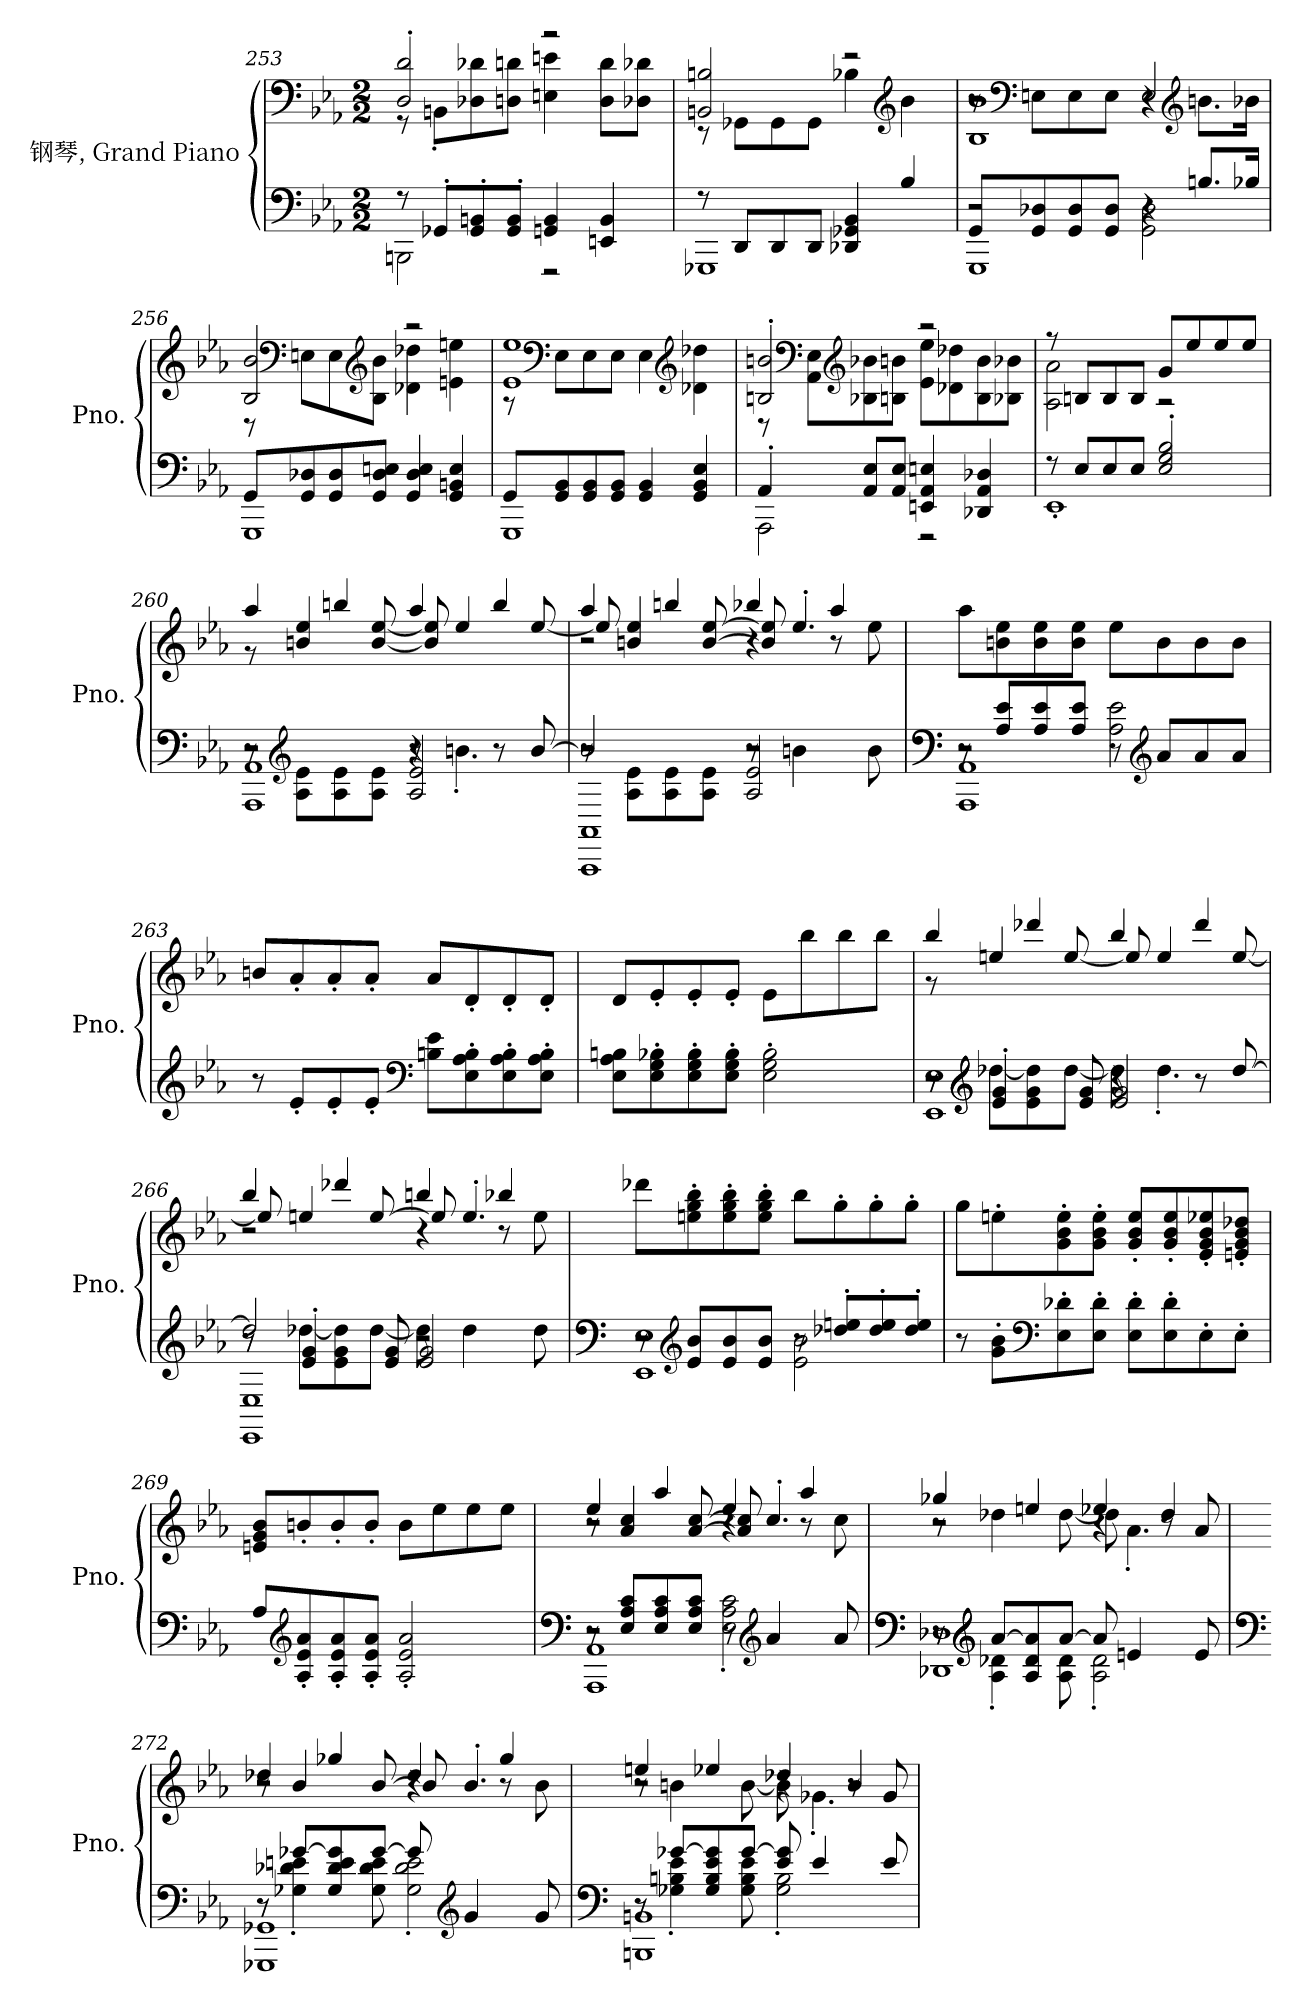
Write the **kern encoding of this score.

**kern	**kern
*part1	*part1
*staff2	*staff1
*I"钢琴, Grand Piano	*
*I'Pno.	*
*clefF4	*clefF4
*k[b-e-a-]	*k[b-e-a-]
*M2/2	*M2/2
=253	=253
*^	*^
8r	2BBBn\	2D/' 2d/'	8r
*	*	*MM120	*
8GG-X'/L	.	.	8BBn'\L
8GG-/' 8BBn/'	.	.	8D-X\ 8d-X\
*	*	*MM110	*
8GG-/' 8BB/'J	.	.	8Dn\ 8dn\J
4GGn/ 4BB/	2r	2r	4En\ 4en\
*	*	*MM100	*
4EEn/ 4BB/	.	.	8D\ 8d\L
.	.	.	8D-X\ 8d-X\J
!!LO:LB:g=z	!!
=254	=254	=254	=254
8r	1GGG-X	2BBn/ 2Bn/	8r
*	*	*MM120	*
8DD/L	.	.	8GG-X\L
8DD/	.	.	8GG-\
*	*	*MM96	*
8DD/J	.	.	8GG-\J
4DD-X/ 4GG-X/ 4BB-/	.	2r	4B-X\
*	*	*clefG2	*
*	*	*MM85	*
4B-/	.	.	4b-\
=255	=255	=255	=255
*	*^	*	*^
8GG/L	2r	1GGG	1B- 1b-	8r	2r
*	*	*	*clefF4	*	*
*	*	*	*MM125	*	*
8GG/ 8D-X/	.	.	.	8En\L	.
8GG/ 8D-/	.	.	.	8E\	.
8GG/ 8D-/J	.	.	.	8E\J	.
*	*	*	*MM120	*	*
4r	2GG\ 2D-\	.	.	4r	2E/
*	*	*	*clefG2	*	*
*	*	*	*MM100	*	*
8.Bn/L	.	.	.	8.bn\L	.
*	*	*	*MM90	*	*
16B-X/Jk	.	.	.	16b-X\Jk	.
*	*v	*v	*	*	*
*	*	*	*v	*v
=256	=256	=256	=256
8GG/L	1GGG	2B-/ 2b-/	8r
*	*	*clefF4	*
*	*	*MM120	*
8GG/ 8D-X/	.	.	8En\L
8GG/ 8D-/	.	.	8E\
*	*	*clefG2	*
*	*	*MM105	*
8GG/ 8D-/ 8En/J	.	.	8B-\ 8b-\J
*	*	*MM110	*
4GG/ 4D-/ 4E/	.	2r	4d-X\ 4dd-X\
*	*	*MM85	*
4GG/ 4BBn/ 4E/	.	.	4en\ 4een\
!!LO:LB:g=z	!!
=257	=257	=257	=257
8GG/L	1GGG	1e- 1ee-	8r
*	*	*clefF4	*
*	*	*MM125	*
8GG/ 8BB-/	.	.	8E-\L
8GG/ 8BB-/	.	.	8E-\
8GG/ 8BB-/J	.	.	8E-\J
*	*	*MM120	*
4GG/ 4BB-/	.	.	4E-\
*	*	*clefG2	*
*	*	*MM90	*
4GG/ 4BB-/ 4E-/	.	.	4d-X\ 4dd-X\
=258	=258	=258	=258
4AA-'/	2AAA-\	2Bn/' 2bn/'	8r
*	*	*clefF4	*
*	*	*MM110	*
.	.	.	8AA-\ 8E-\L
*	*	*clefG2	*
8AA-/ 8E-/L	.	.	8B-X\ 8b-X\
8AA-/ 8E-/J	.	.	8Bn\ 8bn\J
*	*	*MM90	*
4EEn/ 4AA-/ 4En/	2r	2r	8e-\ 8ee-\L
*	*	*MM110	*
.	.	.	8d-X\ 8dd-X\
*	*	*MM100	*
4DD-X/ 4AA-/ 4D-X/	.	.	8B\ 8b\
*	*	*MM90	*
.	.	.	8B-X\ 8b-X\J
=259	=259	=259	=259
8r	1EE-'	8r	2A-\ 2a-\
*	*	*MM120	*
8E-/L	.	8Bn/L	.
8E-/	.	8B/	.
*	*	*MM96	*
8E-/J	.	8B/J	.
*	*	*MM80	*
2E-/' 2G/' 2B-/'	.	8g/L	2r
*	*	*MM90	*
.	.	8ee-/	.
.	.	8ee-/	.
*	*	*MM85	*
.	.	8ee-/J	.
*v	*v	*	*
!!LO:LB:g=z	!!
=260	=260	=260
*	*MM96	*
*^	*	*
*	*^	*	*
*	*	*^	*	*
2r	8r	2r	1AAA- 1AA-	4aa-/	8r
*clefG2	*	*	*	*	*
*	*	*	*	*MM120	*
.	8A-\ 8e-\L	.	.	.	4bn/ 4ee-/
.	8A-\ 8e-\	.	.	4bbn/	.
.	8A-\ 8e-\J	.	.	.	[8b/ [8ee-/
4r	8r	2A-/ 2e-/	.	4aa-/	8b/] 8ee-/]
.	4.bn'\	.	.	.	4ee-/
8r	.	.	.	4bb/	.
[8b/	.	.	.	.	[8ee-/
*	*	*	*	*v	*v
=261	=261	=261	=261	=261
*	*	*	*	*MM90
*	*	*	*	*^
*	*	*	*	*	*^
2b/]	8r	2r	1AAA- 1AA-	4aa-/	2r	8ee-/]
*	*	*	*	*MM130	*	*
.	8A-\ 8e-\L	.	.	.	.	4bn/ 4ee-/
.	8A-\ 8e-\	.	.	4bbn/	.	.
.	8A-\ 8e-\J	.	.	.	.	[8b/ [8ee-/
*	*	*	*	*MM120	*	*
2r	8r	2A-/ 2e-/	.	4bb-X/	4r	8b/] 8ee-/]
.	4bn\	.	.	.	.	4.ee-'/
.	.	.	.	4aa-/	8r	.
*	*	*	*	*MM110	*	*
.	8b\	.	.	.	8ee-\	.
*v	*v	*v	*v	*	*	*
*	*v	*v	*v
=262	=262
*clefF4	*
*	*MM85
*^	*
*	*^	*
8r	2r	1AAA- 1AA-	8aa-\L
*	*	*	*MM125
8A-/ 8e-/L	.	.	8bn\ 8ee-\
8A-/ 8e-/	.	.	8b\ 8ee-\
*	*	*	*MM120
8A-/ 8e-/J	.	.	8b\ 8ee-\J
*	*	*	*MM110
8r	2A-\ 2e-\	.	8ee-\L
*clefG2	*	*	*
*	*	*	*MM125
8a-/L	.	.	8b\
8a-/	.	.	8b\
8a-/J	.	.	8b\J
*v	*v	*v	*
!!LO:LB:g=z
=263	=263
8r	8bn/L
8e-'/L	8a-'/
8e-'/	8a-'/
8e-'/J	8a-'/J
*clefF4	*
*	*MM120
8Bn\ 8e-\L	8a-/L
*	*MM130
8E-\' 8A-\' 8B\'	8d'/
8E-\' 8A-\' 8B\'	8d'/
*	*MM120
8E-\' 8A-\' 8B\'J	8d'/J
=264	=264
*	*MM100
8E-\ 8A-\ 8Bn\L	8d/L
*	*MM120
8E-\' 8G\' 8B-X\'	8e-'/
8E-\' 8G\' 8B-\'	8e-'/
*	*MM100
8E-\' 8G\' 8B-\'J	8e-'/J
*	*MM90
2E-\' 2G\' 2B-\'	8e-\L
*	*MM110
.	8bb-\
*	*MM120
.	8bb-\
.	8bb-\J
=265	=265
*	*MM96
*^	*^
*	*^	*	*
*	*	*^	*	*
2r	8r	8r	1EE- 1E-	4bb-/	8r
*clefG2	*	*	*	*	*
*	*	*	*	*MM130	*
.	[8dd-X\L	4e-/' 4g/'	.	.	4een/
.	8e-\ 8g\ 8dd-\]	.	.	4ddd-X/	.
.	[8dd-\J	8e-/ 8g/	.	.	[8ee/
4r	8dd-\]	2e-/ 2g/	.	4bb-/	8ee/]
.	4.dd-'\	.	.	.	4ee/
8r	.	.	.	4ddd-/	.
[8dd-/	.	.	.	.	[8ee/
*	*	*	*	*v	*v
!!LO:PB:g=z
=266	=266	=266	=266	=266
*	*	*	*	*MM90
*	*	*	*	*^
*	*	*	*	*	*^
2dd-/]	8r	8r	1EE- 1E-	4bb-/	2r	8ee/]
*	*	*	*	*MM130	*	*
.	[8dd-X\L	4e-/' 4g/'	.	.	.	4een/
.	8e-\ 8g\ 8dd-\]	.	.	4ddd-X/	.	.
.	[8dd-\J	8e-/ 8g/	.	.	.	[8ee/
*	*	*	*	*MM120	*	*
2r	8dd-\]	2e-/ 2g/	.	4bbn/	4r	8ee/]
.	4dd-\	.	.	.	.	4.ee'/
.	.	.	.	4bb-X/	8r	.
.	8dd-\	.	.	.	8ee\	.
*v	*v	*v	*v	*	*	*
*	*v	*v	*v
=267	=267
*clefF4	*
*	*MM85
*^	*
*	*^	*
8r	2r	1EE- 1E-	8ddd-X\L
*clefG2	*	*	*
*	*	*	*MM110
8e-/ 8b-/L	.	.	8een\' 8gg\' 8bb-\'
*	*	*	*MM120
8e-/ 8b-/	.	.	8ee\' 8gg\' 8bb-\'
8e-/ 8b-/J	.	.	8ee\' 8gg\' 8bb-\'J
*	*	*	*MM110
8r	2e-\ 2b-\	.	8bb-\L
*	*	*	*MM125
8dd-X/' 8een/'L	.	.	8gg'\
8dd-/' 8ee/'	.	.	8gg'\
8dd-/' 8ee/'J	.	.	8gg'\J
*v	*v	*v	*
!!LO:LB:g=z
=268	=268
*	*MM110
8r	8gg\L
*	*MM120
8g\' 8b-\'L	8een'\
*clefF4	*
*	*MM130
8E-\' 8d-X\'	8g\' 8b-\' 8ee\'
8E-\' 8d-\'J	8g\' 8b-\' 8ee\'J
*	*MM120
8E-\' 8d-\'L	8g/' 8b-/' 8ee/'L
*	*MM130
8E-\' 8d-\'	8g/' 8b-/' 8ee/'
*	*MM120
8E-'\	8e-/' 8g/' 8b-/' 8ee-X/'
*	*MM100
8E-'\J	8en/' 8g/' 8b-/' 8dd-X/'J
=269	=269
8A-/L	8en/ 8g/ 8b-/L
*clefG2	*
*	*MM120
8A-/' 8e-/' 8a-/'	8bn'/
8A-/' 8e-/' 8a-/'	8b'/
*	*MM100
8A-/' 8e-/' 8a-/'J	8b'/J
*	*MM90
2A-/' 2e-/' 2a-/'	8b\L
*	*MM110
.	8ee-\
*	*MM120
.	8ee-\
*	*MM96
.	8ee-\J
=270	=270
*clefF4	*
*^	*^
*	*^	*	*^
8r	2r	1AAA- 1AA-	4ee-/	2r	8r
*	*	*	*MM130	*	*
8E-/ 8A-/ 8c/L	.	.	.	.	4a-/ 4cc/
8E-/ 8A-/ 8c/	.	.	4aa-/	.	.
8E-/ 8A-/ 8c/J	.	.	.	.	[8a-/ [8cc/
8r	2E-\' 2A-\' 2c\'	.	4ee-/	4r	8a-/] 8cc/]
*clefG2	*	*	*	*	*
4a-/	.	.	.	.	4.cc'/
.	.	.	4aa-/	8r	.
8a-/	.	.	.	8cc\	.
!!LO:LB:g=z	!!	!!
=271	=271	=271	=271	=271	=271
*clefF4	*	*	*	*	*
*	*	*	*MM90	*	*
8r	8r	1DD-X 1D-X	4gg-X/	8r	2r
*clefG2	*	*	*	*	*
*	*	*	*MM130	*	*
[8a-/L	4A-\' 4d-X\'	.	.	4dd-X\	.
8A-/ 8d-/ 8a-/]	.	.	4een/	.	.
[8a-/J	8A-\ 8d-\	.	.	[8dd-\	.
8a-/]	2A-\' 2d-\'	.	4ee-X/	8dd-\]	4r
4en/	.	.	.	4.a-'\	.
.	.	.	4dd-/	.	8r
8e/	.	.	.	.	8a-/
=272	=272	=272	=272	=272	=272
*clefF4	*	*	*	*	*
*	*	*	*MM110	*	*
8r	8r	1GGG-X 1GG-X	4dd-X/	2r	8r
*	*	*	*MM130	*	*
[8g-X/L	4G-X\' 4d-X\' 4en\'	.	.	.	4b-/
8G-/ 8d-/ 8e/ 8g-/]	.	.	4gg-X/	.	.
[8g-/J	8G-\ 8d-\ 8e\	.	.	.	[8b-/
8g-/]	2G-\' 2d-\' 2e\'	.	4dd-/	4r	8b-/]
*clefG2	*	*	*	*	*
4g-/	.	.	.	.	4.b-'/
.	.	.	4gg-/	8r	.
8g-/	.	.	.	8b-\	.
!!LO:LB:g=z	!!	!!
=273	=273	=273	=273	=273	=273
*clefF4	*	*	*	*	*
*	*	*	*MM90	*	*
8r	8r	1BBBn 1BBn	4een/	8r	2r
*	*	*	*MM130	*	*
[8g-X/L	4G-X\' 4Bn\' 4e-\'	.	.	4bn\	.
8G-/ 8B/ 8e-/ 8g-/]	.	.	4ee-X/	.	.
[8g-/J	8G-\ 8B\ 8e-\	.	.	[8b\	.
8e-/ 8g-/]	2G-\' 2B\'	.	4dd-X/	8b\]	4r
4e-/	.	.	.	4.g-X'\	.
.	.	.	4b/	.	8r
8e-/	.	.	.	.	8g-/
*v	*v	*v	*	*	*
*	*v	*v	*v
=	=
*-	*-
